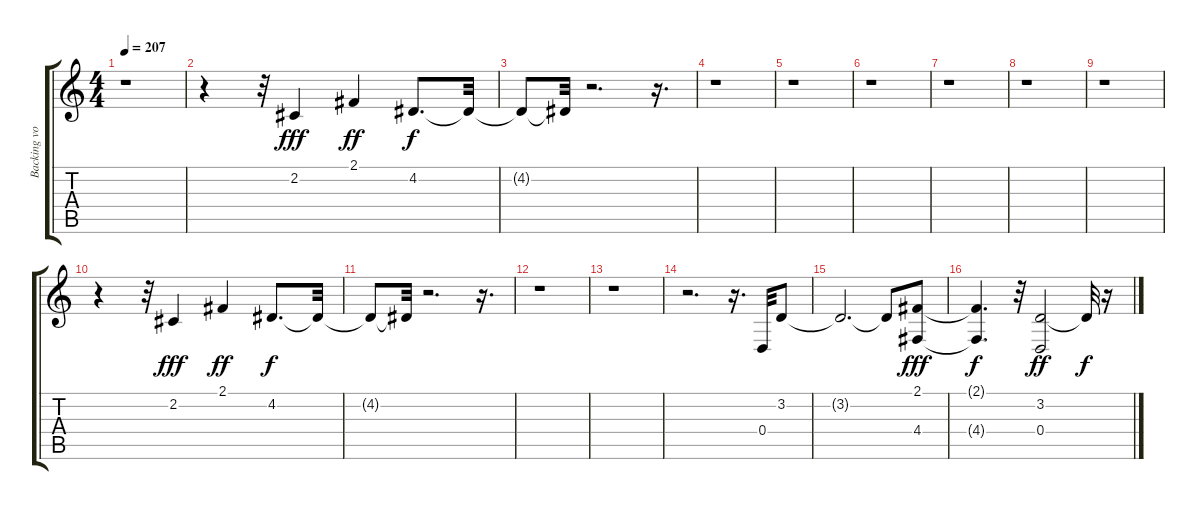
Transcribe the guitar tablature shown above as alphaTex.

\track ("Backing vocals" "Backing vo") {instrument choiraahs}
\staff {score tabs}
\tuning (E4 B3 G3 D3 A2 E2) {hide}
\ts (4 4)
\tempo 207
\clef g2
\ks c
r.1{dy fff} |
r.4 r.32 2.2.4 2.1.4{dy ff} 4.2.8{d dy f} 4.2{t}.32 |
4.2{t}.8 4.2{t}.32 r.2{d} r.16{d} |
r.1 |
r.1 |
r.1 |
r.1 |
r.1 |
r.1 |
r.4 r.32 2.2.4{dy fff} 2.1.4{dy ff} 4.2.8{d dy f} 4.2{t}.32 |
4.2{t}.8 4.2{t}.32 r.2{d} r.16{d} |
r.1 |
r.1 |
r.2{d} r.16{d} 0.4.32 3.2.8 |
3.2{t}.2{d} 3.2{t}.8 (2.1 4.4).8{dy fff} |
(2.1{t} 4.4{t}).4{d dy f} r.32 (3.2 0.4).2{dy ff} 3.2{t}.32{dy f} r.16
